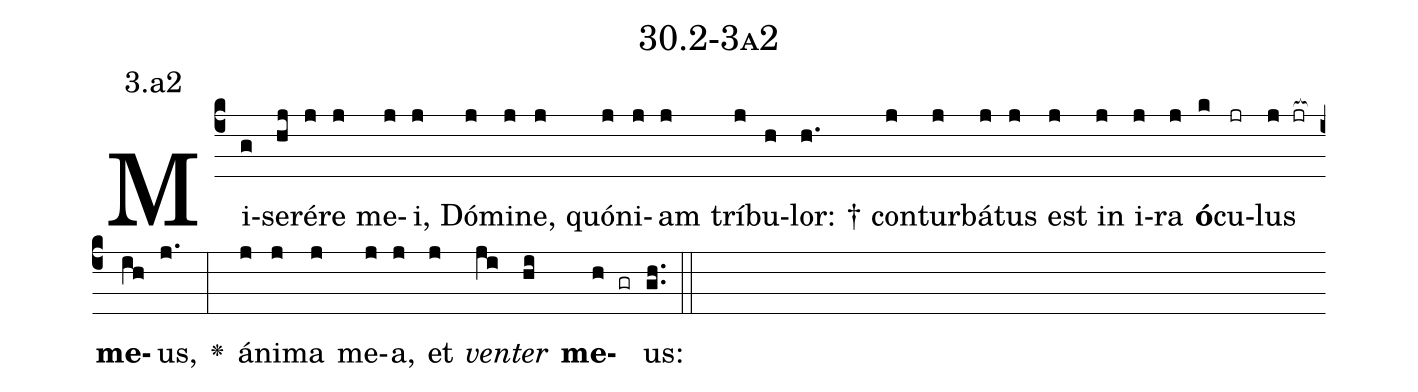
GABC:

name: 30.2-3a2;
annotation: 3.a2;
%%
(c4)Mi(g)se(hj)ré(j)re(j) me(j)i,(j) Dó(j)mi(j)ne,(j) quón(j)i(j)am(j) trí(j)bu(h)lor: †(h.) con(j)tur(j)bá(j)tus(j) est(j) in(j) i(j)ra(j) <b>ó</b>(k)cu(jr)lus(j jr[ocb:1{]) <b>me</b>(ih[ocb:0}])us,(j.) <v>\greheightstar</v>(:) á(j)ni(j)ma(j) me(j)a,(j) et(j) <i>ven</i>(ji)<i>ter</i>(hi) <b>me</b>(h gr)us:(gh..) (::)


%E(j) u(j) o(ji) u(hi) a(h) e.(gh..) (::)
